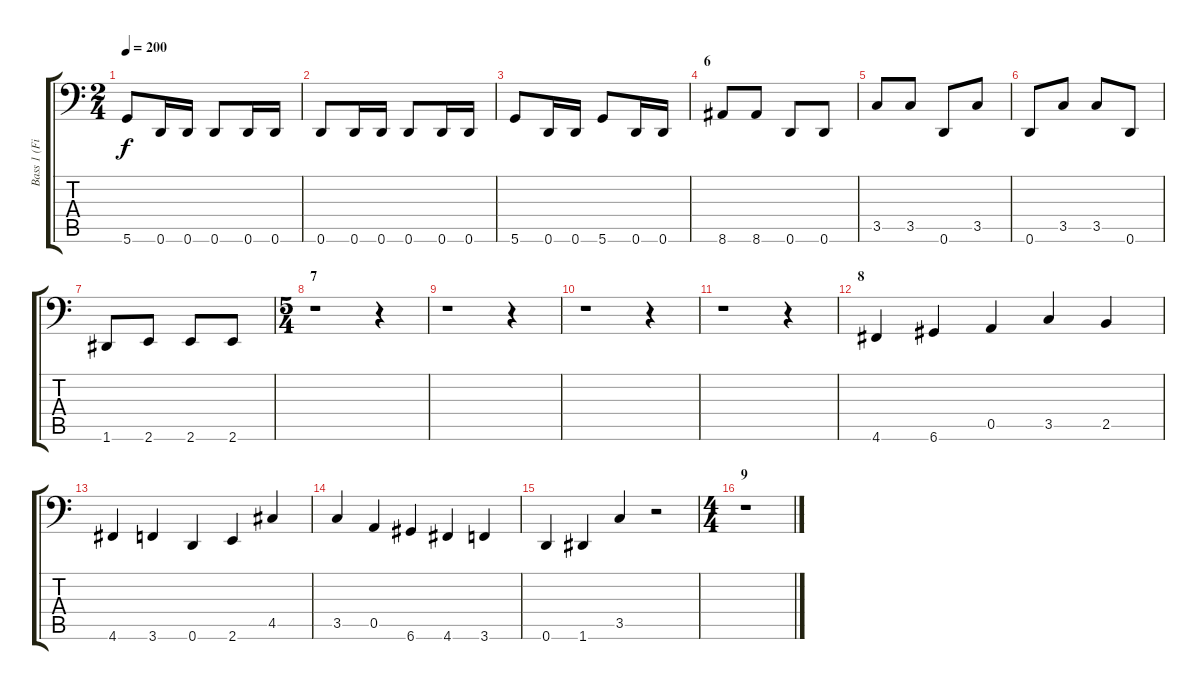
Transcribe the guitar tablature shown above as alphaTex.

\track ("Bass 1 (Finger)" "Bass 1 (Fi") {instrument electricbassfinger}
\staff {score tabs}
\tuning (E3 B2 G2 D2 A1 D1) {hide}
\ts (2 4)
\tempo 200
\clef f4
\ks c
5.6.8{dy f} 0.6.16 0.6.16 0.6.8 0.6.16 0.6.16 |
0.6.8 0.6.16 0.6.16 0.6.8 0.6.16 0.6.16 |
5.6.8 0.6.16 0.6.16 5.6.8 0.6.16 0.6.16 |
\section ("" "6")
8.6.8 8.6.8 0.6.8 0.6.8 |
3.5.8 3.5.8 0.6.8 3.5.8 |
0.6.8 3.5.8 3.5.8 0.6.8 |
1.6.8 2.6.8 2.6.8 2.6.8 |
\ts (5 4)
\section ("" "7")
r.1 r.4 |
r.1 r.4 |
r.1 r.4 |
r.1 r.4 |
\section ("" "8")
4.6.4 6.6.4 0.5.4 3.5.4 2.5.4 |
4.6.4 3.6.4 0.6.4 2.6.4 4.5.4 |
3.5.4 0.5.4 6.6.4 4.6.4 3.6.4 |
0.6.4 1.6.4 3.5.4 r.2 |
\ts (4 4)
\section ("" "9")
r.1
